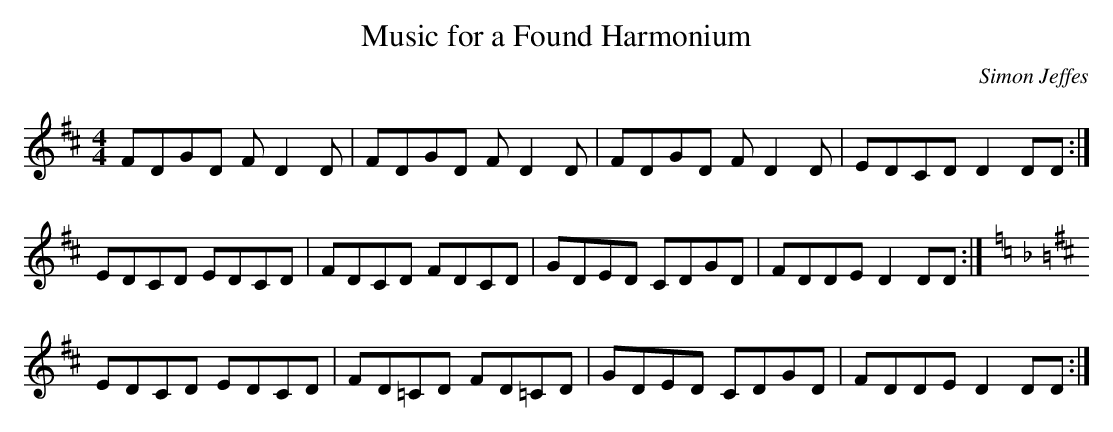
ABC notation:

X:1
T:Music for a Found Harmonium
M:4/4
L:1/8
C:Simon Jeffes
K:D
FDGD FD2D|FDGD FD2D|FDGD FD2D|EDCD D2DD:|!
EDCD EDCD|FDCD FDCD|GDED CDGD|FDDE D2DD:|!
K:C cFEF GF2F|cFEF E3F|cFEF GF2F|cFEF E3F:|!
K:F BFDF GF2F|BFDF GF2F|BGEF GE2F|BGEF GE2F|!
K:D cGEG CG2G|cGEG CG2G|cGEG CG2G|cGEG CG2G|!
EDCD EDCD|FD=CD FD=CD|GDED CDGD|FDDE D2DD:|!
